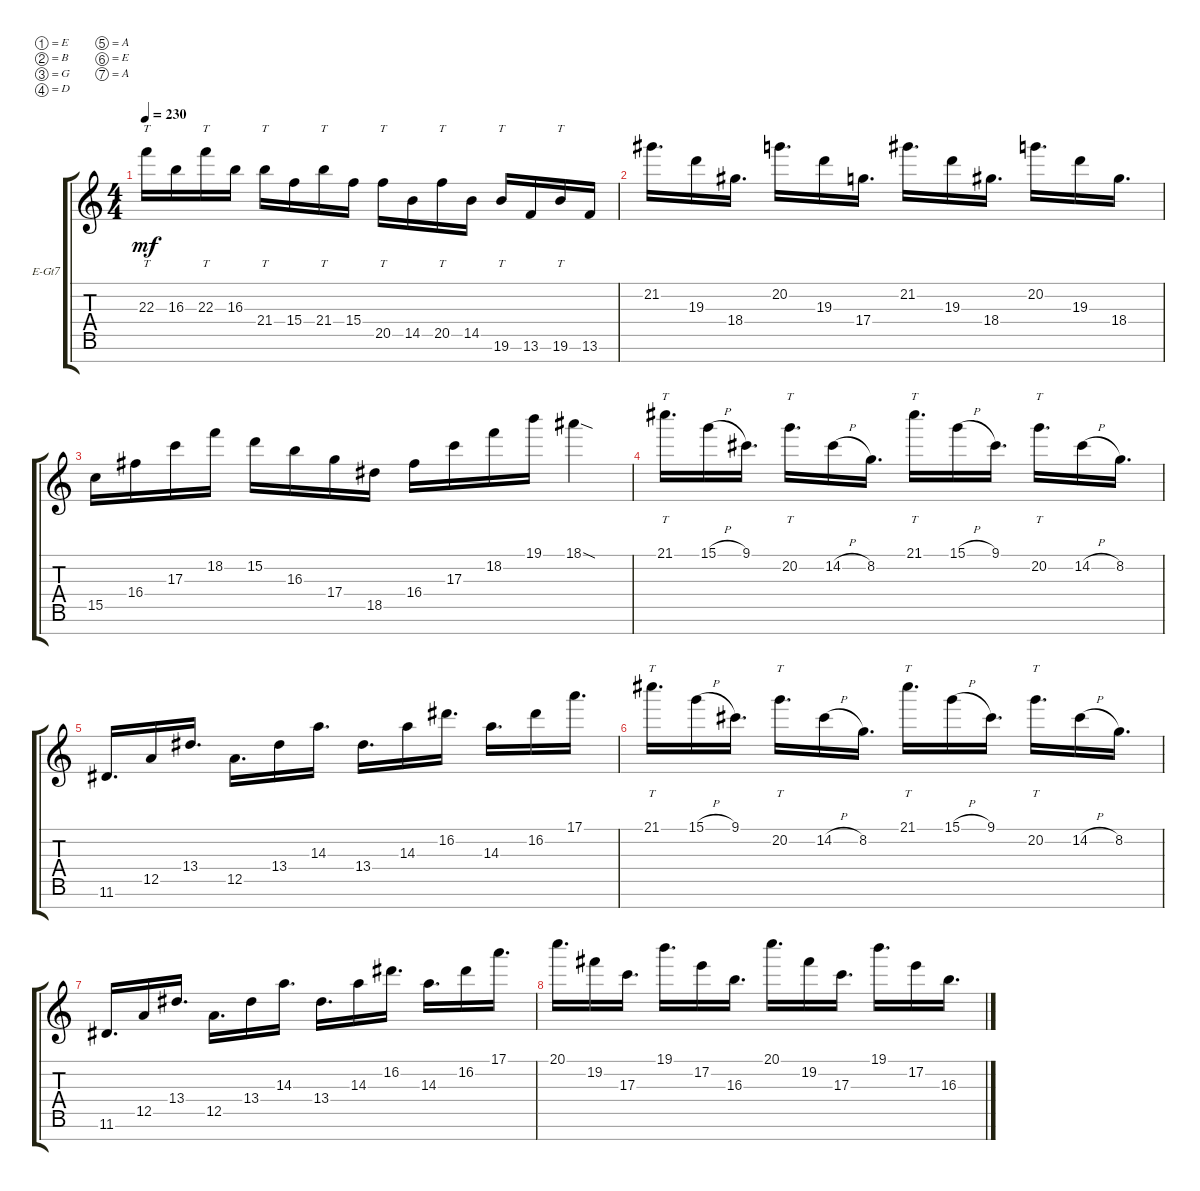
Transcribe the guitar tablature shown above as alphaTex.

\defaultSystemsLayout 4
\bracketExtendMode groupsimilarinstruments
\firstSystemTrackNameOrientation horizontal
\otherSystemsTrackNameOrientation horizontal
\track ("Electric Guitar" "E-Gt7") {instrument distortionguitar}
\staff {score tabs}
\tuning (E4 B3 G3 D3 A2 E2 A1)
\ts (4 4)
\tempo 230
\clef g2
\ks c
22.3.16{tt dy mf} 16.3.16 22.3.16{tt} 16.3.16 21.4.16{tt} 15.4.16 21.4.16{tt} 15.4.16 20.5.16{tt} 14.5.16 20.5.16{tt} 14.5.16 19.6.16{tt} 13.6.16 19.6.16{tt} 13.6.16 |
21.2.16{d} 19.3.16 18.4.16{d} 20.2.16{d} 19.3.16 17.4.16{d} 21.2.16{d} 19.3.16 18.4.16{d} 20.2.16{d} 19.3.16 18.4.16{d} |
15.5.16 16.4.16 17.3.16 18.2.16 15.2.16 16.3.16 17.4.16 18.5.16 16.4.16 17.3.16 18.2.16 19.1.16 18.1{sod}.4 |
21.1.16{tt d} 15.1{h}.16 9.1.16{d} 20.2.16{tt d} 14.2{h}.16 8.2.16{d} 21.1.16{tt d} 15.1{h}.16 9.1.16{d} 20.2.16{tt d} 14.2{h}.16 8.2.16{d} |
11.6.16{d} 12.5.16 13.4.16{d} 12.5.16{d} 13.4.16 14.3.16{d} 13.4.16{d} 14.3.16 16.2.16{d} 14.3.16{d} 16.2.16 17.1.16{d} |
21.1.16{tt d} 15.1{h}.16 9.1.16{d} 20.2.16{tt d} 14.2{h}.16 8.2.16{d} 21.1.16{tt d} 15.1{h}.16 9.1.16{d} 20.2.16{tt d} 14.2{h}.16 8.2.16{d} |
11.6.16{d} 12.5.16 13.4.16{d} 12.5.16{d} 13.4.16 14.3.16{d} 13.4.16{d} 14.3.16 16.2.16{d} 14.3.16{d} 16.2.16 17.1.16{d} |
20.1.16{d} 19.2.16 17.3.16{d} 19.1.16{d} 17.2.16 16.3.16{d} 20.1.16{d} 19.2.16 17.3.16{d} 19.1.16{d} 17.2.16 16.3.16{d}
